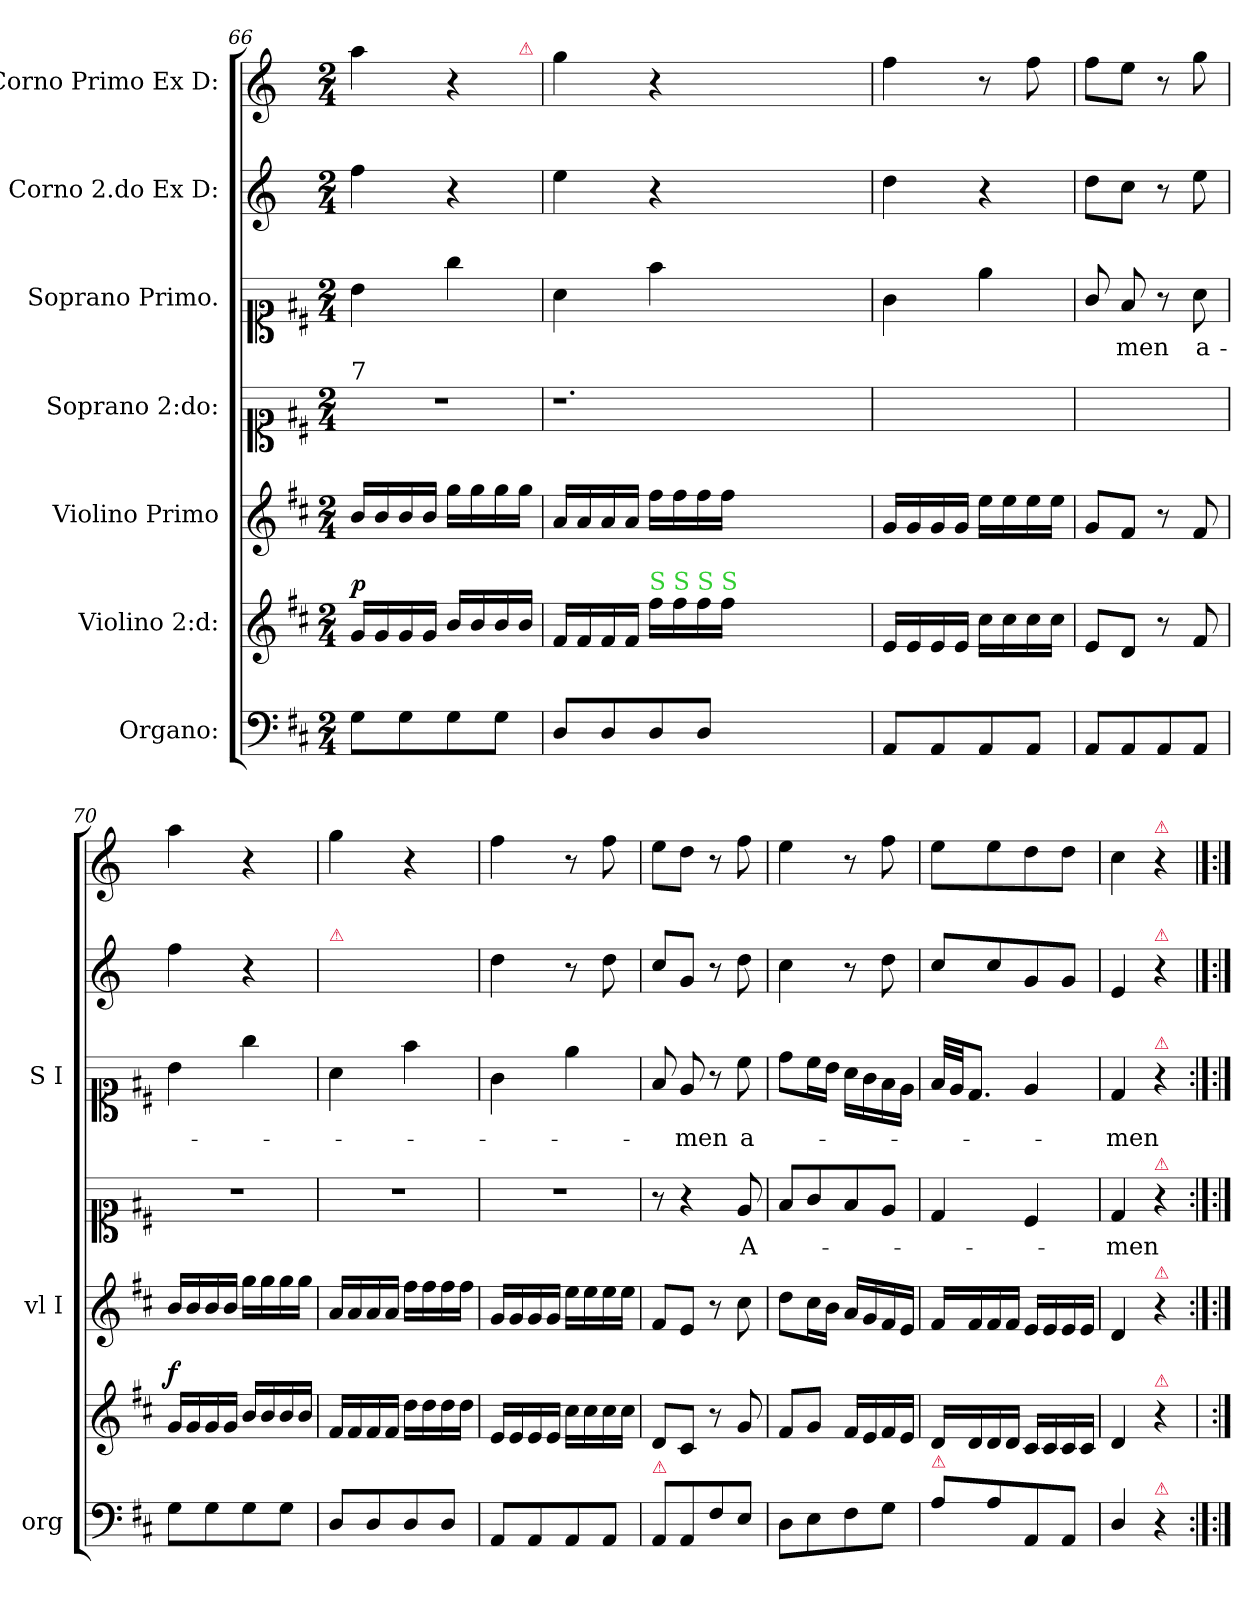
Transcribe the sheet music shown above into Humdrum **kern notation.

**kern	**kern	**dynam	**kern	**dynam	**kern	**text	**kern	**text	**kern	**kern
*part7	*part6	*part6	*part5	*part5	*part4	*part4	*part3	*part3	*part2	*part1
*staff7	*staff6	*staff6	*staff5	*staff5	*staff4	*staff4	*staff3	*staff3	*staff2	*staff1
*I"Organo:	*I"Violino 2:d:	*	*I"Violino Primo	*	*I"Soprano 2:do:	*	*I"Soprano Primo.	*	*I"Corno 2.do Ex D:	*I"Corno Primo Ex D:
*I'org	*	*	*I'vl I	*	*	*	*I'S I	*	*	*
*clefF4	*clefG2	*	*clefG2	*	*clefC1	*	*clefC1	*	*clefG2	*clefG2
*	*	*	*	*	*	*	*	*	*ITrd6c10	*ITrd6c10
*k[f#c#]	*k[f#c#]	*	*k[f#c#]	*	*k[f#c#]	*	*k[f#c#]	*	*k[f#c#]	*k[f#c#]
*M2/4	*M2/4	*	*M2/4	*	*M2/4	*	*M2/4	*	*M2/4	*M2/4
=66	=66	=66	=66	=66	=66	=66	=66	=66	=66	=66
!	!	!	!	!	!LO:TX:a:t=7	!	!	!	!	!
!	!	!LO:DY:a	!	!	!	!	!	!	!	!
*	*	*	*	*	*	*	*	*	*	*^
8G\L	16g/LL	p	16b/LL	.	2r	.	4b\	.	4g\	4b\	4..ryy
.	16g/	.	16b/	.	.	.	.	.	.	.	.
8G\	16g/	.	16b/	.	.	.	.	.	.	.	.
.	16g/JJ	.	16b/JJ	.	.	.	.	.	.	.	.
8G\	16b/LL	.	16gg\LL	.	.	.	4gg\	.	4r	4r	.
.	16b/	.	16gg\	.	.	.	.	.	.	.	.
8G\J	16b/	.	16gg\	.	.	.	.	.	.	.	.
!	!	!	!	!	!	!	!	!	!	!	!LO:TX:a:color=crimson:t=⚠
.	16b/JJ	.	16gg\JJ	.	.	.	.	.	.	.	16ryy
*	*	*	*	*	*	*	*	*	*	*v	*v
=67	=67	=67	=67	=67	=67	=67	=67	=67	=67	=67
8D/L	16f#/LL	.	16a/LL	.	1.r	.	4a\	.	4f#\	4a\
.	16f#/	.	16a/	.	.	.	.	.	.	.
8D/	16f#/	.	16a/	.	.	.	.	.	.	.
.	16f#/JJ	.	16a/JJ	.	.	.	.	.	.	.
!	!LO:TX:a:color=limegreen:t=S	!	!	!	!	!	!	!	!	!
8D/	16ff#\LL	.	16ff#\LL	.	.	.	4ff#\	.	4r	4r
!	!LO:TX:a:color=limegreen:t=S	!	!	!	!	!	!	!	!	!
.	16ff#\	.	16ff#\	.	.	.	.	.	.	.
!	!LO:TX:a:color=limegreen:t=S	!	!	!	!	!	!	!	!	!
8D/J	16ff#\	.	16ff#\	.	.	.	.	.	.	.
!	!LO:TX:a:color=limegreen:t=S	!	!	!	!	!	!	!	!	!
.	16ff#\JJ	.	16ff#\JJ	.	.	.	.	.	.	.
1ryy	1ryy	.	1ryy	.	.	.	1ryy	.	1ryy	1ryy
=68	=68	=68	=68	=68	=68	=68	=68	=68	=68	=68
8AA/L	16e/LL	.	16g/LL	.	2ryy	.	4g\	.	4e\	4g\
.	16e/	.	16g/	.	.	.	.	.	.	.
8AA/	16e/	.	16g/	.	.	.	.	.	.	.
.	16e/JJ	.	16g/JJ	.	.	.	.	.	.	.
8AA/	16cc#\LL	.	16ee\LL	.	.	.	4ee\	.	4r	8r
.	16cc#\	.	16ee\	.	.	.	.	.	.	.
8AA/J	16cc#\	.	16ee\	.	.	.	.	.	.	8g\
.	16cc#\JJ	.	16ee\JJ	.	.	.	.	.	.	.
=69	=69	=69	=69	=69	=69	=69	=69	=69	=69	=69
8AA/L	8e/L	.	8g/L	.	2ryy	.	8g/	.	8e\L	8g\L
8AA/	8d/J	.	8f#/J	.	.	.	8f#/	-men	8d\J	8f#\J
8AA/	8r	.	8r	.	.	.	8r	.	8r	8r
8AA/J	8f#/	.	8f#/	.	.	.	8a\	a-	8f#\	8a\
=70	=70	=70	=70	=70	=70	=70	=70	=70	=70	=70
!	!	!LO:DY:a	!	!	!	!	!	!	!	!
8G\L	16g/LL	f	16b/LL	For&colon;	2r	.	4b\	.	4g\	4b\
.	16g/	.	16b/	.	.	.	.	.	.	.
8G\	16g/	.	16b/	.	.	.	.	.	.	.
.	16g/JJ	.	16b/JJ	.	.	.	.	.	.	.
8G\	16b/LL	.	16gg\LL	.	.	.	4gg\	.	4r	4r
.	16b/	.	16gg\	.	.	.	.	.	.	.
8G\J	16b/	.	16gg\	.	.	.	.	.	.	.
.	16b/JJ	.	16gg\JJ	.	.	.	.	.	.	.
=71	=71	=71	=71	=71	=71	=71	=71	=71	=71	=71
!	!	!	!	!	!	!	!	!	!LO:TX:a:color=crimson:t=⚠	!
8D/L	16f#/LL	.	16a/LL	.	2r	.	4a\	.	2ryy	4a\
.	16f#/	.	16a/	.	.	.	.	.	.	.
8D/	16f#/	.	16a/	.	.	.	.	.	.	.
.	16f#/JJ	.	16a/JJ	.	.	.	.	.	.	.
8D/	16dd\LL	.	16ff#\LL	.	.	.	4ff#\	.	.	4r
.	16dd\	.	16ff#\	.	.	.	.	.	.	.
8D/J	16dd\	.	16ff#\	.	.	.	.	.	.	.
.	16dd\JJ	.	16ff#\JJ	.	.	.	.	.	.	.
=72	=72	=72	=72	=72	=72	=72	=72	=72	=72	=72
8AA/L	16e/LL	.	16g/LL	.	2r	.	4g\	.	4e\	4g\
.	16e/	.	16g/	.	.	.	.	.	.	.
8AA/	16e/	.	16g/	.	.	.	.	.	.	.
.	16e/JJ	.	16g/JJ	.	.	.	.	.	.	.
8AA/	16cc#\LL	.	16ee\LL	.	.	.	4ee\	.	8r	8r
.	16cc#\	.	16ee\	.	.	.	.	.	.	.
8AA/J	16cc#\	.	16ee\	.	.	.	.	.	8e\	8g\
.	16cc#\JJ	.	16ee\JJ	.	.	.	.	.	.	.
=73	=73	=73	=73	=73	=73	=73	=73	=73	=73	=73
!LO:TX:a:color=crimson:t=⚠	!	!	!	!	!	!	!	!	!	!
8AA/L	8d/L	.	8f#/L	.	8r	.	8f#/	.	8d/L	8f#\L
8AA/	8c#/J	.	8e/J	.	4r	.	8e/	-men	8A/J	8e\J
8F#\	8r	.	8r	.	.	.	8r	.	8r	8r
8E\J	8g/	.	8cc#\	.	8e/	A-	8cc#\	a-	8e\	8g\
=74	=74	=74	=74	=74	=74	=74	=74	=74	=74	=74
8D\L	8f#/L	.	8dd\L	.	8f#/L	.	8dd\L	.	4d\	4f#\
8E\	8g/J	.	16cc#\L	.	8g/	.	16cc#\L	.	.	.
.	.	.	16b\JJ	.	.	.	16b\JJ	.	.	.
8F#\	16f#/LL	.	16a/LL	.	8f#/	.	16a\LL	.	8r	8r
.	16e/	.	16g/	.	.	.	16g\	.	.	.
8G\J	16f#/	.	16f#/	.	8e/J	.	16f#\	.	8e\	8g\
.	16e/JJ	.	16e/JJ	.	.	.	16e\JJ	.	.	.
=75	=75	=75	=75	=75	=75	=75	=75	=75	=75	=75
!LO:TX:a:color=crimson:t=⚠	!	!	!	!	!	!	!	!	!	!
8A\L	16d/LL	.	16f#/LL	.	4d/	.	32f#/LLL	.	8d/L	8f#\L
.	.	.	.	.	.	.	32e/JJ	.	.	.
.	16d/	.	16f#/	.	.	.	8.d/J	.	.	.
8A\	16d/	.	16f#/	.	.	.	.	.	8d/	8f#\
.	16d/JJ	.	16f#/JJ	.	.	.	.	.	.	.
8AA/	16c#/LL	.	16e/LL	.	4c#/	.	4e/	.	8A/	8e\
.	16c#/	.	16e/	.	.	.	.	.	.	.
8AA/J	16c#/	.	16e/	.	.	.	.	.	8A/J	8e\J
.	16c#/JJ	.	16e/JJ	.	.	.	.	.	.	.
=76	=76	=76	=76	=76	=76	=76	=76	=76	=76	=76
4D/	4d/	.	4d/	.	4d/	-men	4d/	-men	4F#/	4d\
!	!	!	!	!	!	!	!	!	!	!LO:TX:a:color=crimson:t=⚠
!	!	!	!	!	!	!	!	!	!LO:TX:a:color=crimson:t=⚠	!
!	!	!	!	!	!	!	!LO:TX:a:color=crimson:t=⚠	!	!	!
!	!	!	!	!	!LO:TX:a:color=crimson:t=⚠	!	!	!	!	!
!	!	!	!LO:TX:a:color=crimson:t=⚠	!	!	!	!	!	!	!
!	!LO:TX:a:color=crimson:t=⚠	!	!	!	!	!	!	!	!	!
!LO:TX:a:color=crimson:t=⚠	!	!	!	!	!	!	!	!	!	!
4r	4r	.	4r	.	4r	.	4r	.	4r	4r
=:|!	=	==	=:|!	==	=:|!	==	=:|!	==	==	==
*-	*-	*-	*-	*-	*-	*-	*-	*-	*-	*-
